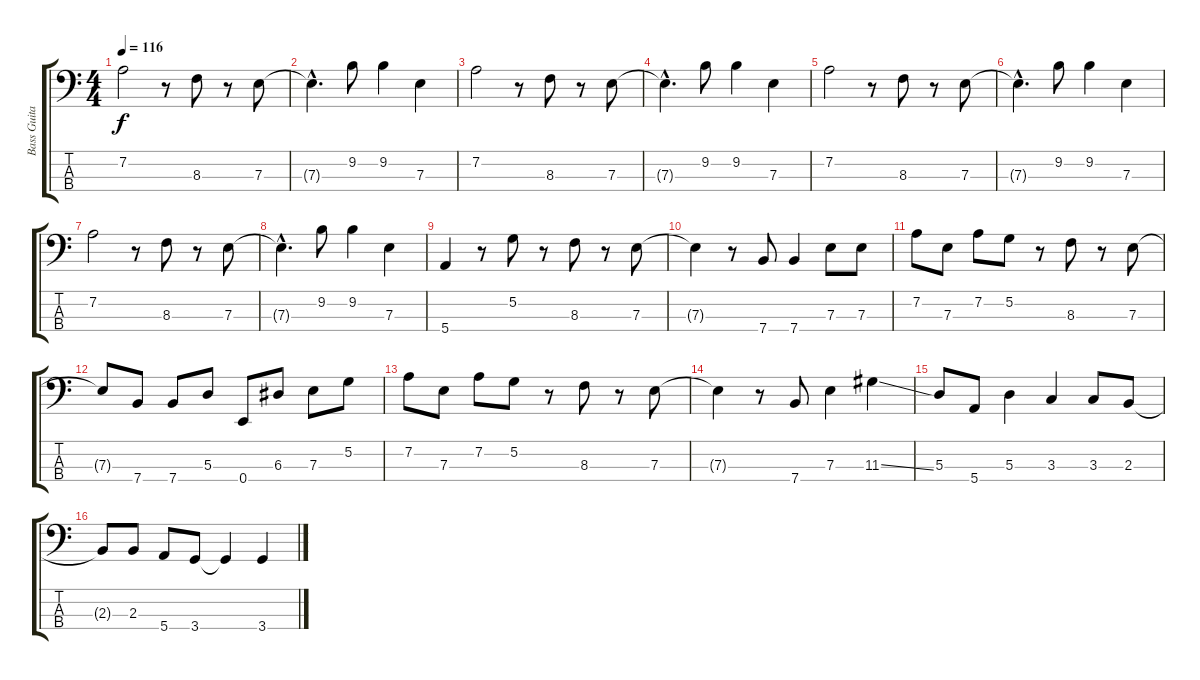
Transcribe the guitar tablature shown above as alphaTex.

\track ("Bass Guitar" "Bass Guita") {instrument electricbassfinger}
\staff {score tabs}
\tuning (G2 D2 A1 E1) {hide}
\ts (4 4)
\tempo 116
\clef f4
\ks c
7.2.2{dy f} r.8 8.3.8 r.8 7.3.8 |
7.3{hac t}.4{d} 9.2.8 9.2.4 7.3.4 |
7.2.2 r.8 8.3.8 r.8 7.3.8 |
7.3{hac t}.4{d} 9.2.8 9.2.4 7.3.4 |
7.2.2 r.8 8.3.8 r.8 7.3.8 |
7.3{hac t}.4{d} 9.2.8 9.2.4 7.3.4 |
7.2.2 r.8 8.3.8 r.8 7.3.8 |
7.3{hac t}.4{d} 9.2.8 9.2.4 7.3.4 |
5.4.4 r.8 5.2.8 r.8 8.3.8 r.8 7.3.8 |
7.3{t}.4 r.8 7.4.8 7.4.4 7.3.8 7.3.8 |
7.2.8 7.3.8 7.2.8 5.2.8 r.8 8.3.8 r.8 7.3.8 |
7.3{t}.8 7.4.8 7.4.8 5.3.8 0.4.8 6.3.8 7.3.8 5.2.8 |
7.2.8 7.3.8 7.2.8 5.2.8 r.8 8.3.8 r.8 7.3.8 |
7.3{t}.4 r.8 7.4.8 7.3.4 11.3{ss}.4 |
5.3.8 5.4.8 5.3.4 3.3.4 3.3.8 2.3.8 |
2.3{t}.8 2.3.8 5.4.8 3.4.8 3.4{t}.4 3.4.4
